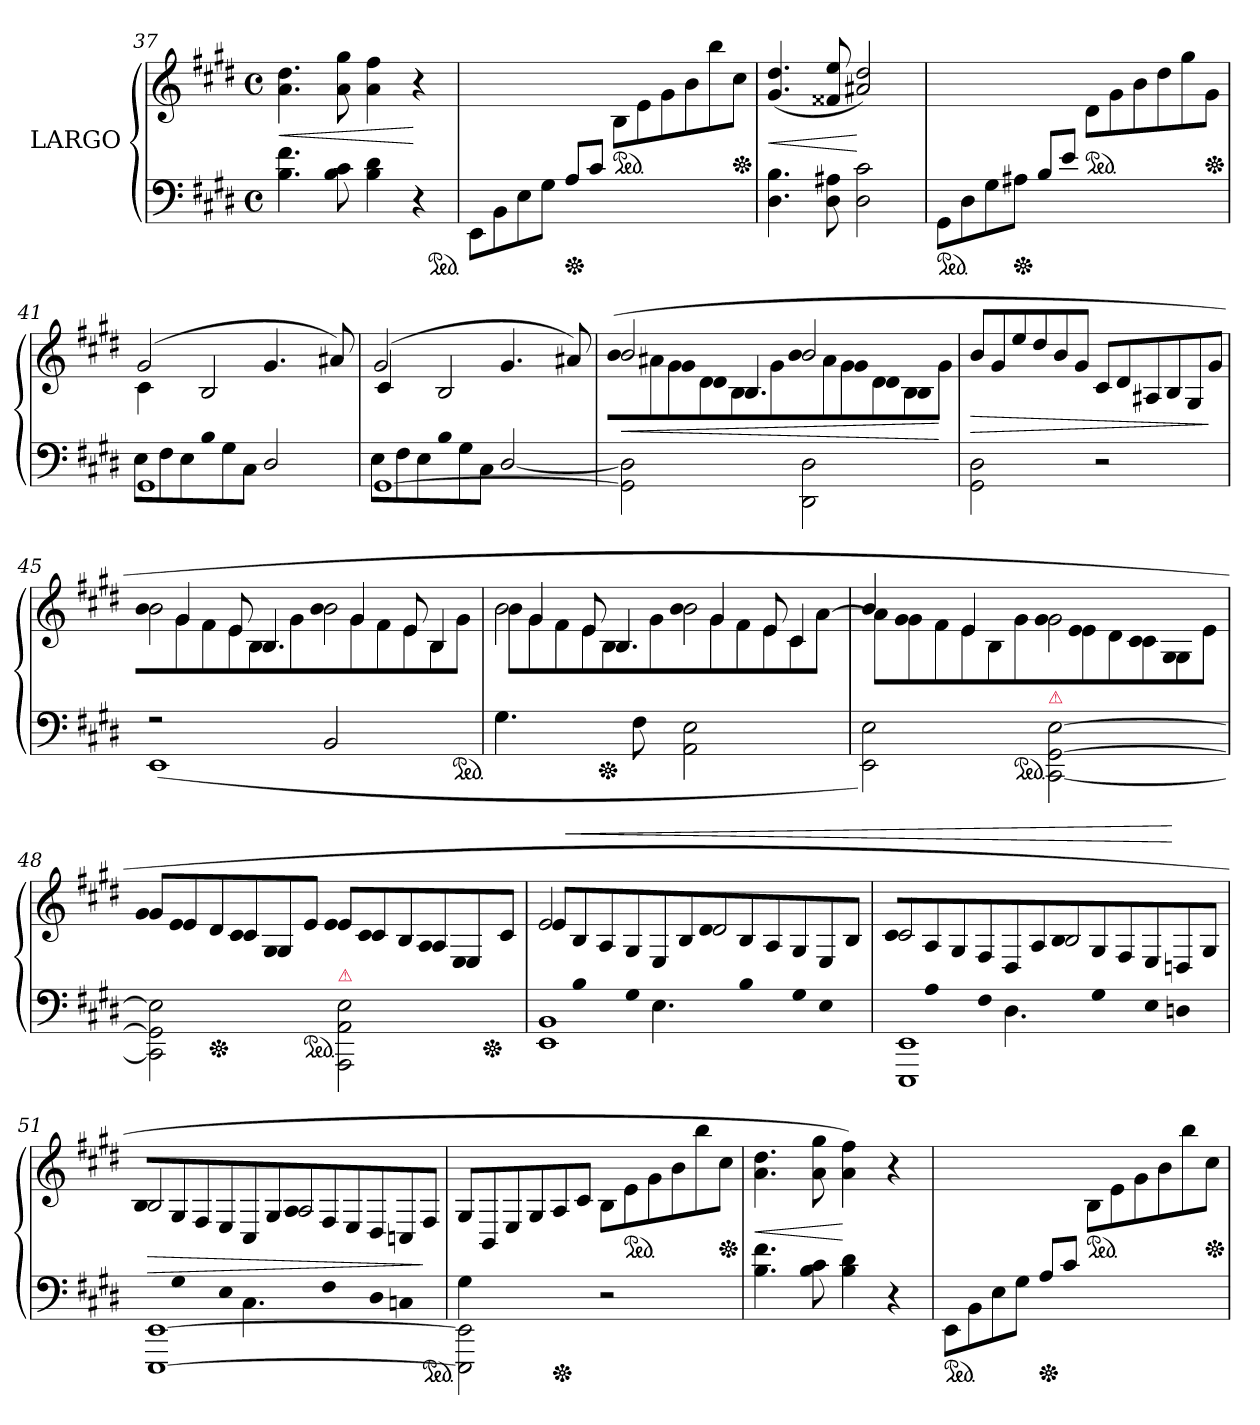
**kern	**kern	**dynam
*part1	*part1	*part1
*staff2	*staff1	*staff1/2
*I"LARGO	*	*
*clefF4	*clefG2	*
*k[f#c#g#d#]	*k[f#c#g#d#]	*
*M4/4	*M4/4	*
*met(c)	*met(c)	*
=37	=37	=37
4.B 4.f#	4.a 4.dd#	<
8B 8c#	8a 8gg#	.
4B 4d#	4a 4ff#	.
4r	4r	[
*ped	*	*
=38	=38	=38
*Xtuplet	*	*
12EE\L	2ryy	.
12BB	.	.
12E	.	.
12G#J	.	.
*Xped	*	*
12A/L	.	.
12c#J	.	.
*	*Xtuplet	*
*	*ped	*
2rBByy	12BL	.
.	12e	.
.	12g#	.
.	12b	.
.	12bb	.
*	*Xped	*
.	12cc#J	.
=39	=39	=39
4.D# 4.B	(>4.g#/ 4.dd#/	<
8D# 8A#X	8f##X/ 8ee/	.
2D# 2c#	2a#X/ 2dd#/)	[
=40	=40	=40
!LO:TX:a:color=crimson:t=⚠	!	!
*ped	*	*
12GG#\L	2ryy	.
12D#\	.	.
12G#\	.	.
*Xped	*	*
12A#X\J	.	.
12B/L	.	.
12e/J	.	.
*	*ped	*
2ryy	12d#L	.
.	12g#	.
.	12b	.
.	12dd#	.
.	12gg#	.
*	*Xped	*
.	12g#J	.
=41	=41	=41
*^	*^	*
1GG#	12EL	(>2g#	4c#	.
.	12F#	.	.	.
.	12E	.	.	.
!	!LO:N:vis=2	!	!	!
.	12B	.	2B/	.
.	12G#	.	.	.
.	12C#J	.	.	.
.	2D#/	4.g#	.	.
.	.	.	4ryy	.
.	.	8a#X)	.	.
=42	=42	=42	=42	=42
[1GG#	12EL	(>2g#	4c#/	.
.	12F#	.	.	.
.	12E	.	.	.
!	!LO:N:vis=2	!	!	!
.	12B	.	2B/	.
.	12G#	.	.	.
.	12C#J	.	.	.
.	[2D#/	4.g#	.	.
.	.	.	4ryy	.
.	.	8a#X)	.	.
*v	*v	*	*	*
=43	=43	=43	=43
*	*	*^	*
!	!	!	!LO:N:vis=2	!
2GG#]\ 2D#]\	2b/	6rddddyy	(>12b\	<
.	.	.	12a#X\	.
!	!	!LO:N:vis=4	!	!
.	.	12g#/	12g#\	.
!	!	!LO:N:vis=4	!	!
.	.	12d#/	12d#\	.
.	.	6.B/	12B\	.
.	.	.	12g#\J	.
!	!	!	!LO:N:vis=2	!
2DD#\ 2D#\	2b	.	12b\	.
.	.	12ryy	12a#\	.
!	!	!LO:N:vis=4	!	!
.	.	12g#/	12g#\	.
!	!	!LO:N:vis=4	!	!
.	.	12d#/	12d#\	.
!	!	!LO:N:vis=4	!	!
.	.	6B/	12B\	.
.	.	.	12g#\J	[
*	*v	*v	*v	*
=44	=44	=44
2GG#\ 2D#\	12b/L	>
.	12g#	.
.	12ee	.
.	12dd#	.
.	12b	.
.	12g#J	.
2r	12c#L	.
.	12d#	.
.	12A#X/	.
.	12B/	.
.	12G#/	.
.	12g#J	]
=45	=45	=45
*^	*^	*
*	*	*	*^	*
!	!	!	!	!LO:N:vis=2	!
2r	(>1EE	12rbbbyy	2b	12b\	.
.	.	6g#/	.	12g#\	.
.	.	.	.	12f#\	.
.	.	12e/	.	12e\	.
.	.	6.B/	.	12B\	.
.	.	.	.	12g#\J	.
!	!	!	!	!LO:N:vis=2	!
2BB	.	.	2b	12b\	.
.	.	6g#/	.	12g#\	.
.	.	.	.	12f#\	.
.	.	12e/	.	12e\	.
.	.	6B/	.	12B\	.
.	.	.	.	12g#\J	.
*v	*v	*	*	*	*
*ped	*	*	*	*
=46	=46	=46	=46	=46
!	!	!	!LO:N:vis=2	!
*	*	*	*^	*
4.G#	12rbbbyy	2b	12b\	6..ryy	.
.	6g#/	.	12g#\	.	.
.	.	.	12f#\	.	.
.	12e/	.	12e\	.	.
*Xped	*	*	*	*	*
.	.	.	.	3%2ryy	.
.	6.B/	.	12B\	.	.
8F#	.	.	.	.	.
.	.	.	12g#\J	.	.
!	!	!	!LO:N:vis=2	!	!
2AA\ 2E\	.	2b	12b\	.	.
.	6g#/	.	12g#\	.	.
.	.	.	12f#\	.	.
.	12e/	.	12e\	.	.
.	6c#/	.	12c#\	.	.
.	.	.	[12a\J	.	.
.	.	.	.	24ryy	.
*	*	*	*v	*v	*
=47	=47	=47	=47	=47
2EE\ 2E\)	4b	12aL]	12reyy	.
!	!	!	!LO:N:vis=4	!
.	.	12g#	6g#/	.
.	.	12f#	.	.
.	4rbbbyy	12e	4e/	.
.	.	12B	.	.
*ped	*	*	*	*
.	.	12g#J	.	.
!LO:TX:a:color=crimson:t=⚠	!	!	!	!
!	!	!LO:N:vis=2	!	!
[2CC#\ [2GG#\ [2E\	2g#\	12g#	12ryy	.
!	!	!	!LO:N:vis=4	!
.	.	12e	6e/	.
.	.	12d#	.	.
!	!	!	!LO:N:vis=4	!
.	.	12c#	12c#/	.
!	!	!	!LO:N:vis=4	!
.	.	12G#	6G#/	.
.	.	12eJ	.	.
=48	=48	=48	=48	=48
!	!	!LO:N:vis=4	!	!
2CC#]\ 2GG#]\ 2E]\	12g#L	12g#	2..ryy	.
!	!	!LO:N:vis=4	!	!
.	12e	6e	.	.
*Xped	*	*	*	*
.	12d#	.	.	.
!	!	!LO:N:vis=4	!	!
.	12c#	12c#	.	.
!	!	!LO:N:vis=4	!	!
.	12G#/	6G#\	.	.
*ped	*	*	*	*
.	12eJ	.	.	.
!LO:TX:a:color=crimson:t=⚠	!	!	!	!
!	!	!LO:N:vis=4	!	!
2AAA\ 2AA\ 2E\	12eL	12e	.	.
!	!	!LO:N:vis=4	!	!
.	12c#	6c#	.	.
.	12B	.	.	.
!	!	!LO:N:vis=4	!	!
.	12A/	12A\	.	.
!	!	!LO:N:vis=4	!	!
.	12E/	6E\	.	.
*Xped	*	*	*	*
.	.	.	8ryy	.
.	12c#J	.	.	.
=49	=49	=49	=49	=49
*^	*	*	*	*
!	!	!	!LO:N:vis=2	!	!
*	*	*	*v	*v	*
1EE 1BB	12rbbbyy	2e/	12e\	.
!	!LO:N:vis=4	!	!	!LO:HP:a
.	6B\	.	12B/	<
.	.	.	12A/	.
!	!LO:N:vis=4	!	!	!
.	12G#\	.	12G#/	.
.	6.E\	.	12E/	.
.	.	.	12B/J	.
!	!	!	!LO:N:vis=2	!
.	.	2d#/	12d#\	.
!	!LO:N:vis=4	!	!	!
.	6B\	.	12B/	.
.	.	.	12A/	.
!	!LO:N:vis=4	!	!	!
.	12G#\	.	12G#/	.
!	!LO:N:vis=4	!	!	!
.	6E\	.	12E/	.
.	.	.	12B/J	.
=50	=50	=50	=50	=50
!	!	!	!LO:N:vis=2	!
1EEE 1EE	12rbbbyy	2c#/	12c#\	.
!	!LO:N:vis=4	!	!	!
.	6A\	.	12A/	.
.	.	.	12G#/	.
!	!LO:N:vis=4	!	!	!
.	12F#\	.	12F#/	.
.	6.D#\	.	12D#/	.
.	.	.	12A/J	.
!	!	!	!LO:N:vis=2	!
.	.	2B/	12B\	.
!	!LO:N:vis=4	!	!	!
.	6G#\	.	12G#/	.
.	.	.	12F#/	.
!	!LO:N:vis=4	!	!	!
.	12E\	.	12E/	.
!	!LO:N:vis=4	!	!	!
.	6Dn\	.	12Dn/	[
.	.	.	12G#/J	.
=51	=51	=51	=51	=51
!	!	!	!LO:N:vis=2	!
[1EEE [1EE	12rbbbyy	2B/	12B\	>
!	!LO:N:vis=4	!	!	!
.	6G#\	.	12G#/	.
.	.	.	12F#/	.
!	!LO:N:vis=4	!	!	!
.	12E\	.	12E/	.
.	6.C#\	.	12C#/	.
.	.	.	12G#/J	.
!	!	!	!LO:N:vis=2	!
.	.	2A/	12A\	.
!	!LO:N:vis=4	!	!	!
.	6F#\	.	12F#/	.
.	.	.	12E/	.
!	!LO:N:vis=4	!	!	!
.	12D#\	.	12D#/	.
!	!LO:N:vis=4	!	!	!
.	6Cn\	.	12Cn/	.
*ped	*	*	*	*
.	.	.	12F#/J	]
*	*	*v	*v	*
=52	=52	=52	=52
2EEE]\ 2EE]\	4G#	12G#/L	.
.	.	12BB/	.
.	.	12E/	.
.	2.ryy	12G#/	.
*Xped	*	*	*
.	.	12A/	.
.	.	12c#/J	.
2r	.	12BL	.
*	*	*ped	*
.	.	12e	.
.	.	12g#	.
.	.	12b	.
.	.	12bb	.
*	*	*Xped	*
.	.	12cc#J	.
*v	*v	*	*
=53	=53	=53
4.B 4.f#	4.a 4.dd#	<
8B 8c#	8a 8gg#	.
4B 4d#	4a 4ff#)	[
4r	4r	.
=54	=54	=54
*ped	*	*
12EE\L	2ryy	.
12BB	.	.
12E	.	.
12G#J	.	.
*Xped	*	*
12A/L	.	.
12c#J	.	.
*	*ped	*
2rBByy	12BL	.
.	12e	.
.	12g#	.
.	12b	.
.	12bb	.
*	*Xped	*
.	12cc#J	.
=	=	=
*-	*-	*-
